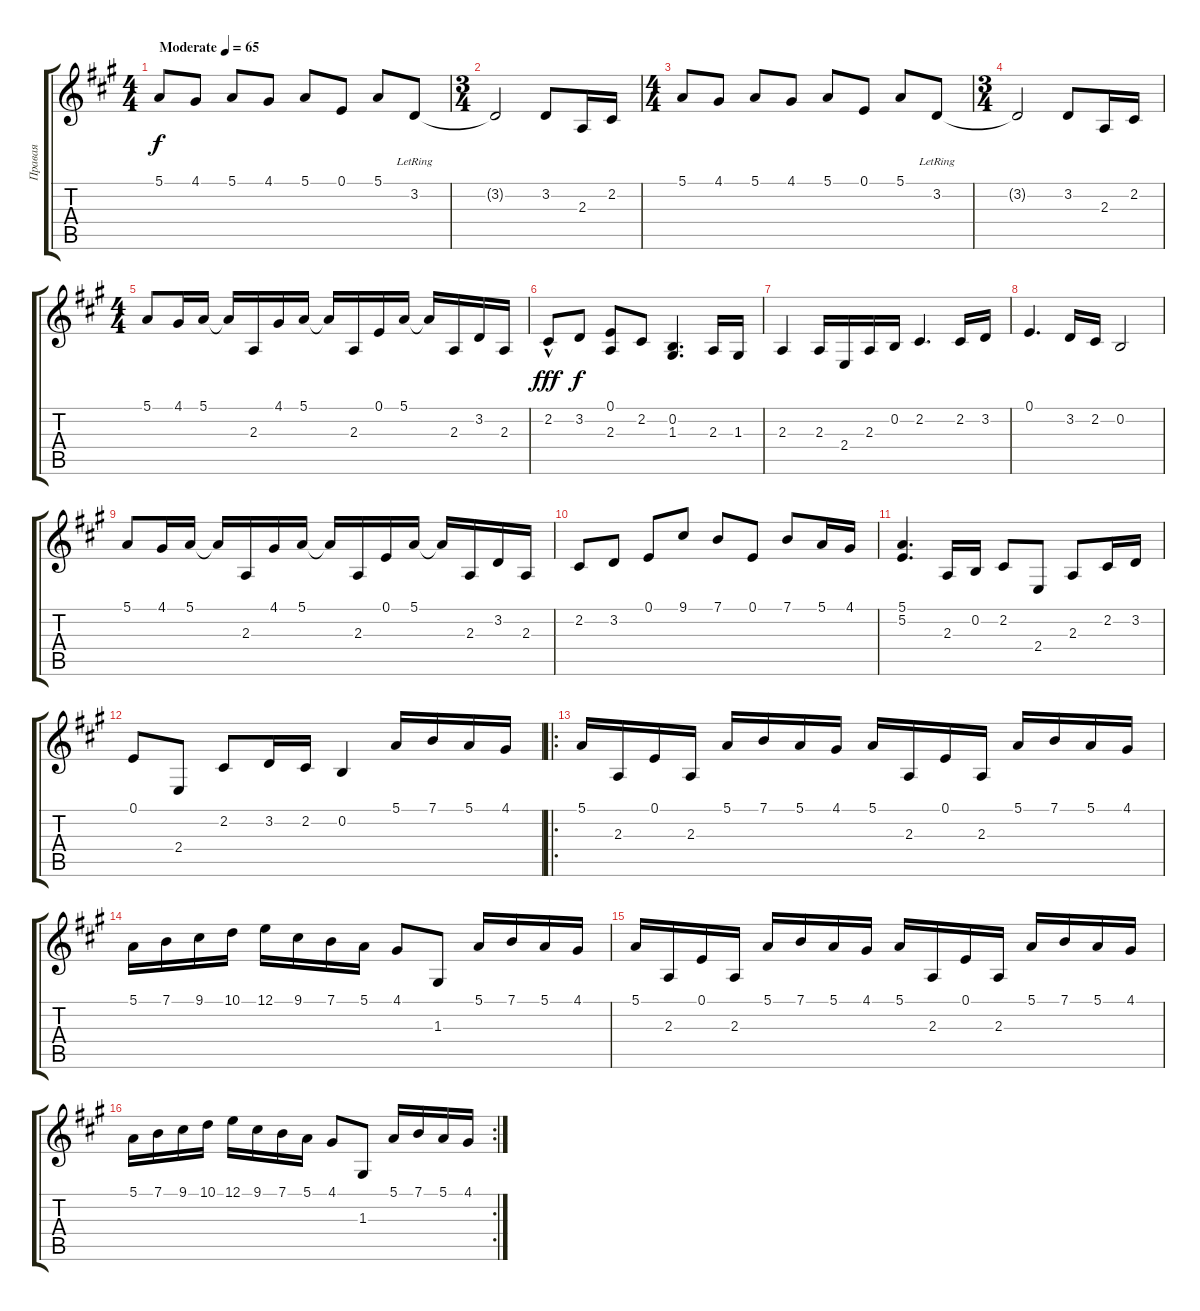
\track ("Правая" "Правая") {instrument acousticgrandpiano}
\staff {score tabs}
\tuning (E4 B3 G3 D3 A2 E2) {hide}
\ts (4 4)
\tempo (65 "Moderate")
\clef g2
\ks a
5.1.8{dy f instrument acousticgrandpiano} 4.1.8 5.1.8 4.1.8 5.1.8 0.1.8 5.1.8 3.2{lr}.8 |
\ts (3 4)
3.2{t}.2 3.2.8 2.3.16 2.2.16 |
\ts (4 4)
5.1.8 4.1.8 5.1.8 4.1.8 5.1.8 0.1.8 5.1.8 3.2{lr}.8 |
\ts (3 4)
3.2{t}.2 3.2.8 2.3.16 2.2.16 |
\ts (4 4)
5.1.8 4.1.16 5.1.16 5.1{t}.16 2.3.16 4.1.16 5.1.16 5.1{t}.16 2.3.16 0.1.16 5.1.16 5.1{t}.16 2.3.16 3.2.16 2.3.16 |
2.2{hac}.8{dy fff} 3.2.8{dy f} (0.1 2.3).8 2.2.8 (0.2 1.3).4{d} 2.3.16 1.3.16 |
2.3.4 2.3.16 2.4.16 2.3.16 0.2.16 2.2.4{d} 2.2.16 3.2.16 |
0.1.4{d} 3.2.16 2.2.16 0.2.2 |
5.1.8 4.1.16 5.1.16 5.1{t}.16 2.3.16 4.1.16 5.1.16 5.1{t}.16 2.3.16 0.1.16 5.1.16 5.1{t}.16 2.3.16 3.2.16 2.3.16 |
2.2.8 3.2.8 0.1.8 9.1.8 7.1.8 0.1.8 7.1.8 5.1.16 4.1.16 |
(5.1 5.2).4{d} 2.3.16 0.2.16 2.2.8 2.4.8 2.3.8 2.2.16 3.2.16 |
0.1.8 2.4.8 2.2.8 3.2.16 2.2.16 0.2.4 5.1.16 7.1.16 5.1.16 4.1.16 |
\ro
5.1.16 2.3.16 0.1.16 2.3.16 5.1.16 7.1.16 5.1.16 4.1.16 5.1.16 2.3.16 0.1.16 2.3.16 5.1.16 7.1.16 5.1.16 4.1.16 |
5.1.16 7.1.16 9.1.16 10.1.16 12.1.16 9.1.16 7.1.16 5.1.16 4.1.8 1.3.8 5.1.16 7.1.16 5.1.16 4.1.16 |
5.1.16 2.3.16 0.1.16 2.3.16 5.1.16 7.1.16 5.1.16 4.1.16 5.1.16 2.3.16 0.1.16 2.3.16 5.1.16 7.1.16 5.1.16 4.1.16 |
\rc 2
5.1.16 7.1.16 9.1.16 10.1.16 12.1.16 9.1.16 7.1.16 5.1.16 4.1.8 1.3.8 5.1.16 7.1.16 5.1.16 4.1.16
